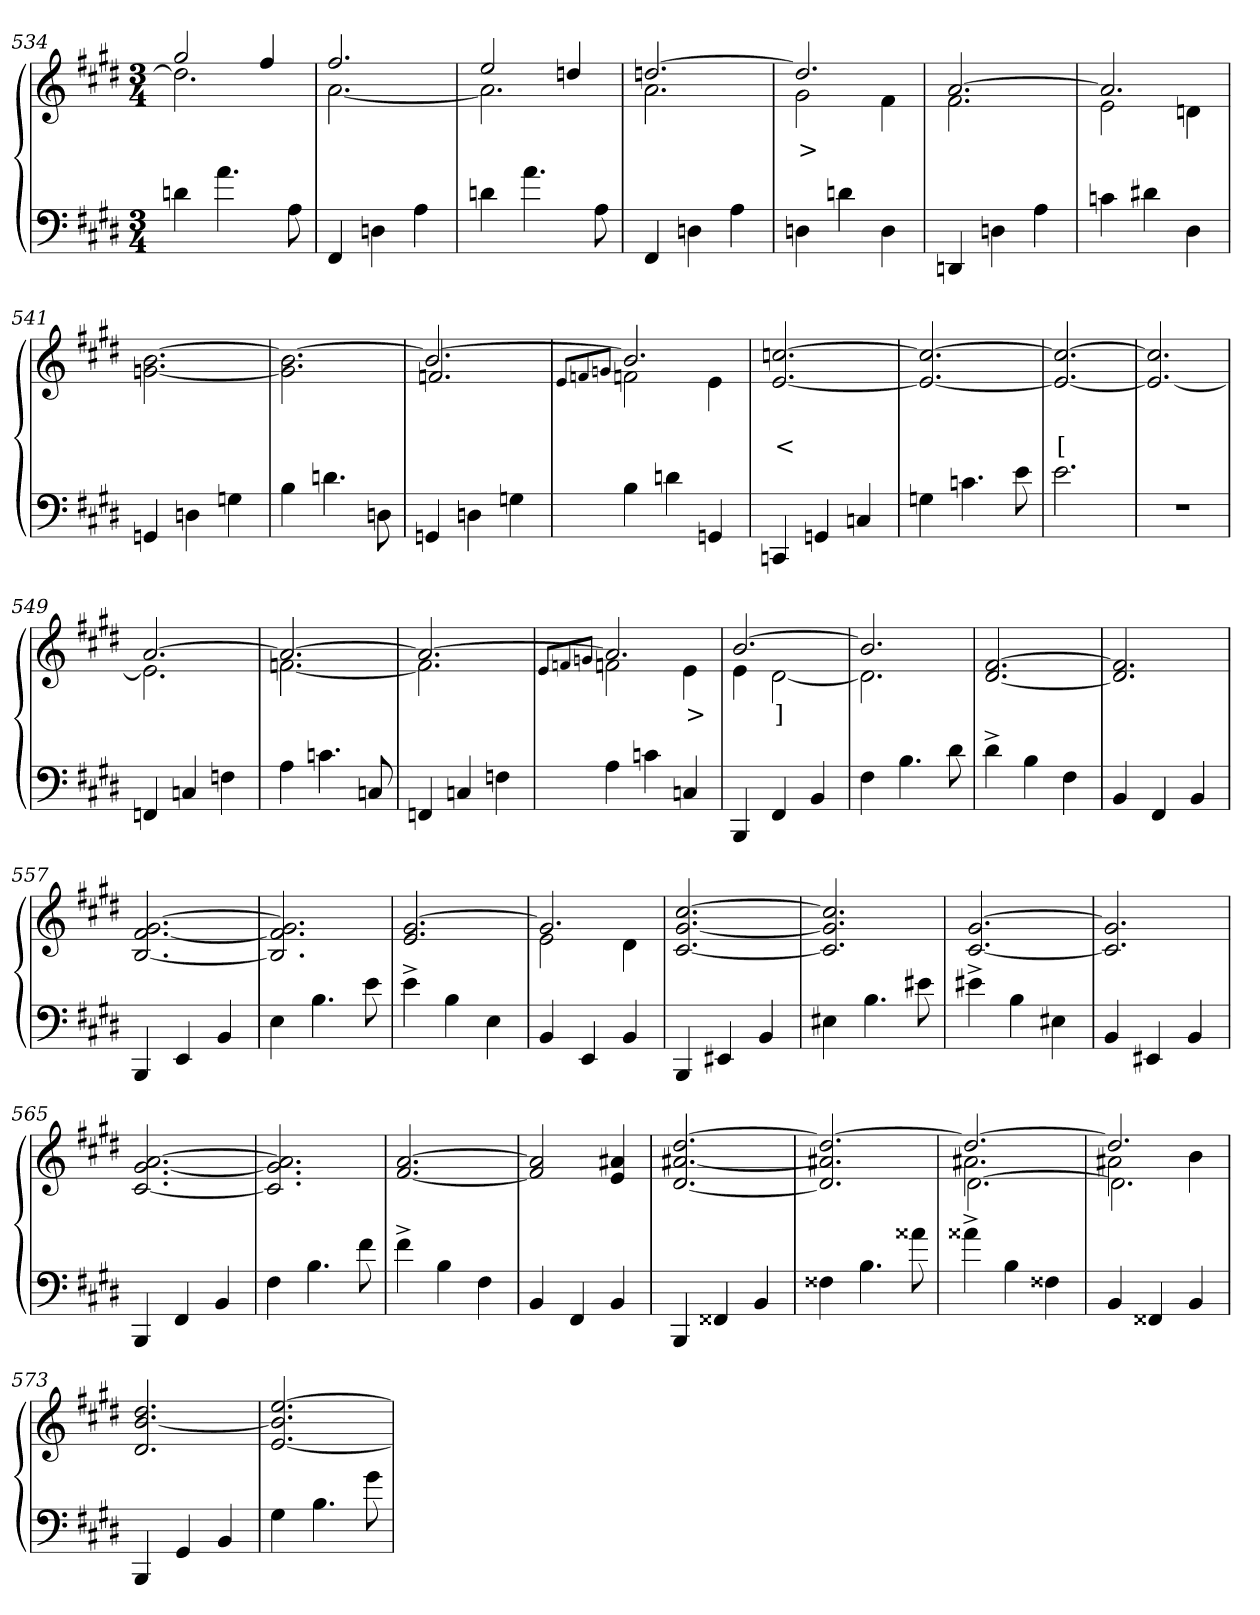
**kern	**kern	**text	**text
*part2	*part1	*part1	*part1
*staff2	*staff1	*staff1	*staff1
*clefF4	*clefG2	*	*
*k[f#c#g#d#]	*k[f#c#g#d#]	*	*
*M3/4	*M3/4	*	*
=534	=534	=534	=534
*	*^	*	*
4dn	2gg#	2.ddn]	.	.
4.a	.	.	.	.
.	4ff#	.	.	.
8A	.	.	.	.
=535	=535	=535	=535	=535
4FF#	2.ff#	[2.a	.	.
4Dn	.	.	.	.
4A	.	.	.	.
=536	=536	=536	=536	=536
4dn	2ee	2.a]	.	.
4.a	.	.	.	.
.	4ddn	.	.	.
8A	.	.	.	.
=537	=537	=537	=537	=537
4FF#	[2.ddn	2.a	.	.
4Dn	.	.	.	.
4A	.	.	.	.
=538	=538	=538	=538	=538
4Dn	2.ddn]	2g#	>	.
4dn	.	.	.	.
4D	.	4f#	.	.
=539	=539	=539	=539	=539
4DDn	[2.a	2.f#	.	.
4Dn	.	.	.	.
4A	.	.	.	.
=540	=540	=540	=540	=540
4cn	2.a]	2e	.	.
4d#X	.	.	.	.
4D#	.	4dn	.	.
*	*v	*v	*	*
=541	=541	=541	=541
4GGn/	[2.b\ [2.gn\	.	.
4Dn	.	.	.
4Gn	.	.	.
=542	=542	=542	=542
4B	2.b\_ 2.gn\]	.	.
4.dn	.	.	.
8Dn	.	.	.
=543	=543	=543	=543
*	*^	*	*
4GGn	2.b_	2.fn/	.	.
4Dn	.	.	.	.
4Gn	.	.	.	.
=544	=544	=544	=544	=544
.	8qqe/L	.	.	.
.	8qqfn/	.	.	.
.	8qqgn/J	.	.	.
4B	2.b]	2fn	.	.
4dn	.	.	.	.
4GGn	.	4e\	.	.
*	*v	*v	*	*
=545	=545	=545	=545
4CCn	[2.ccn [2.e	.	<
4GGn	.	.	.
4Cn	.	.	.
=546	=546	=546	=546
4Gn	2.ccn_ 2.e_	.	.
4.cn	.	.	.
8e	.	.	.
=547	=547	=547	=547
2.e	2.ccn_ 2.e_	.	[
=548	=548	=548	=548
2.r	2.ccn] 2.e_	.	.
=549	=549	=549	=549
*	*^	*	*
4FFn	[2.a	2.e]	.	.
4Cn	.	.	.	.
4Fn	.	.	.	.
=550	=550	=550	=550	=550
4A	2.a_	[2.fn	.	.
4.cn	.	.	.	.
8Cn	.	.	.	.
=551	=551	=551	=551	=551
4FFn	2.a_	2.fn]	.	.
4Cn	.	.	.	.
4Fn	.	.	.	.
=552	=552	=552	=552	=552
.	8qqe/L	.	.	.
.	8qqfn/	.	.	.
.	8qqgn/J	.	.	.
4A	2.a]	2fn	.	.
4cn	.	.	.	.
4Cn	.	4e	>	.
=553	=553	=553	=553	=553
4BBB	[2.b	4e	.	.
4FF#	.	[2d#	]	.
4BB	.	.	.	.
=554	=554	=554	=554	=554
4F#	2.b]	2.d#]	.	.
4.B	.	.	.	.
8d#	.	.	.	.
*	*v	*v	*	*
=555	=555	=555	=555
4d#^>	[2.f# [2.d#	.	.
4B	.	.	.
4F#	.	.	.
=556	=556	=556	=556
4BB	2.f#] 2.d#]	.	.
4FF#	.	.	.
4BB	.	.	.
=557	=557	=557	=557
4BBB	[2.g# [2.f# [2.B	.	.
4EE	.	.	.
4BB	.	.	.
=558	=558	=558	=558
4E	2.g#] 2.f#] 2.B]	.	.
4.B	.	.	.
8e	.	.	.
=559	=559	=559	=559
4e^>	[2.g# 2.e	.	.
4B	.	.	.
4E	.	.	.
=560	=560	=560	=560
*	*^	*	*
4BB	2.g#]	2e	.	.
4EE	.	.	.	.
4BB	.	4d#\	.	.
*	*v	*v	*	*
=561	=561	=561	=561
4BBB	[2.cc# [2.g# [2.c#	.	.
4EE#X	.	.	.
4BB	.	.	.
=562	=562	=562	=562
4E#X	2.cc#] 2.g#] 2.c#]	.	.
4.B	.	.	.
8e#	.	.	.
=563	=563	=563	=563
4e#X^>	[2.g# [2.c#	.	.
4B	.	.	.
4E#	.	.	.
=564	=564	=564	=564
4BB	2.g#] 2.c#]	.	.
4EE#X	.	.	.
4BB	.	.	.
=565	=565	=565	=565
4BBB	[2.a [2.g# [2.c#	.	.
4FF#	.	.	.
4BB	.	.	.
=566	=566	=566	=566
4F#	2.a] 2.g#] 2.c#]	.	.
4.B	.	.	.
8f#	.	.	.
=567	=567	=567	=567
4f#^>	[2.a [2.f#	.	.
4B	.	.	.
4F#	.	.	.
=568	=568	=568	=568
4BB	2a] 2f#]	.	.
4FF#	.	.	.
4BB	4a#X 4e	.	.
=569	=569	=569	=569
4BBB	[2.dd#/ [2.a#X/ [2.d#/	.	.
4FF##X	.	.	.
4BB	.	.	.
=570	=570	=570	=570
4F##X	2.dd#/_ 2.a#X/] 2.d#/]	.	.
4.B	.	.	.
8a##X	.	.	.
=571	=571	=571	=571
*	*^	*	*
*	*	*^	*	*
4a##X^>	2.dd#_	2.a#X	[2.d#\	.	.
4B	.	.	.	.	.
4F##X	.	.	.	.	.
=572	=572	=572	=572	=572	=572
4BB	2.dd#]	2a#X\	2.d#\]	.	.
4FF##X	.	.	.	.	.
4BB	.	4b\	.	.	.
*	*v	*v	*v	*	*
=573	=573	=573	=573
4BBB	2.dd# [2.b 2.d#	.	.
4GG#	.	.	.
4BB	.	.	.
=574	=574	=574	=574
4G#	[2.ee 2.b] [2.e	.	.
4.B	.	.	.
8g#	.	.	.
=	=	=	=
*-	*-	*-	*-
